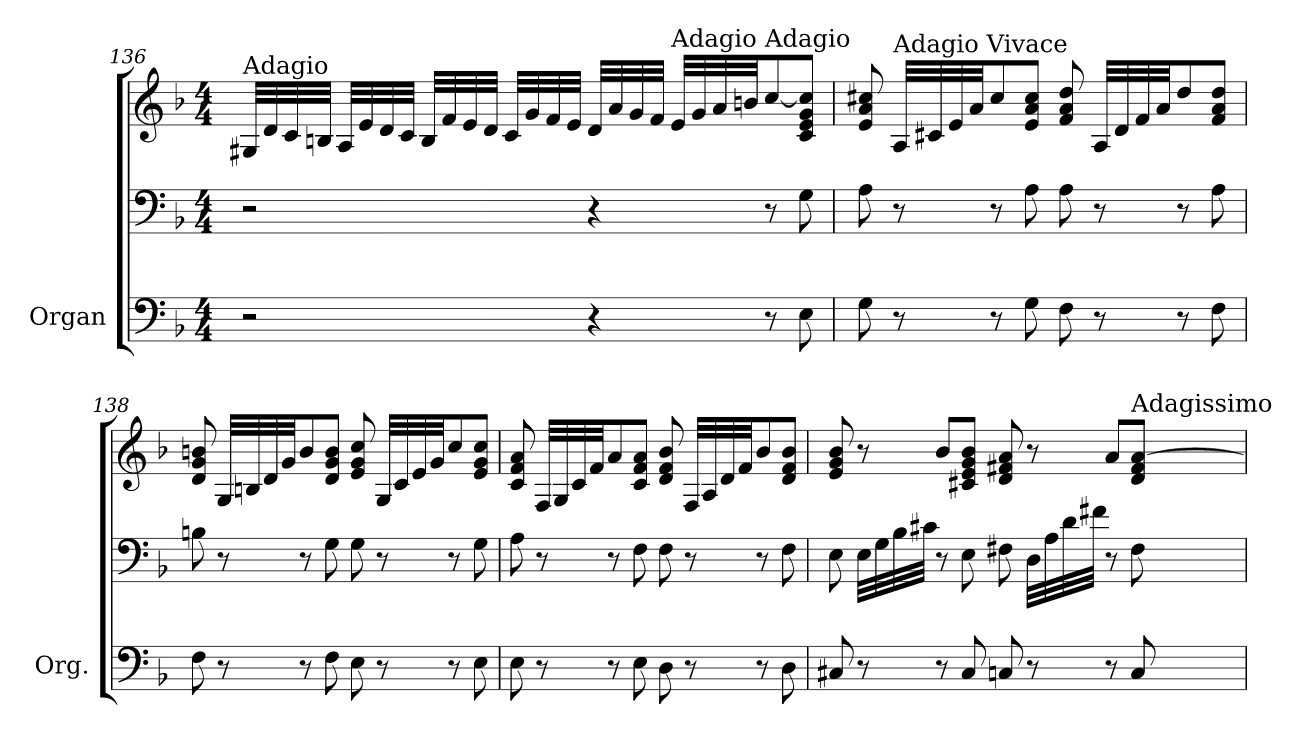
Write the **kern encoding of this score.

**kern	**kern	**kern
*part1	*part1	*part1
*staff3	*staff2	*staff1
*I"Organ	*	*
*I'Org.	*	*
!!LO:PB:g=z
*clefF4	*clefF4	*clefG2
*k[b-]	*k[b-]	*k[b-]
*F:	*F:	*F:
*M4/4	*M4/4	*M4/4
=136	=136	=136
!	!	!LO:TX:a:t=Adagio
2r	2r	32G#X/LLL
.	.	32d/
.	.	32c/
.	.	32Bn/JJJ
.	.	32A/LLL
.	.	32e/
.	.	32d/
.	.	32c/JJJ
.	.	32B/LLL
.	.	32f/
.	.	32e/
.	.	32d/JJJ
.	.	32c/LLL
.	.	32g/
.	.	32f/
.	.	32e/JJJ
4r	4r	32d/LLL
.	.	32a/
.	.	32g/
.	.	32f/JJJ
!	!	!LO:TX:a:t=Adagio
.	.	32e/LLL
.	.	32g/
.	.	32a/
.	.	32bn/JJ
!	!	!LO:TX:a:t=Adagio
8r	8r	[8cc/
8E\	8G\	8c/ 8e/ 8g/ 8cc/]J
!!LO:LB:g=z
=137	=137	=137
8G\	8A\	8e/ 8a/ 8cc#X/
!	!	!LO:TX:a:t=Adagio Vivace
8r	8r	32A/LLL
.	.	32c#X/
.	.	32e/
.	.	32a/JJ
8r	8r	8cc#/
8G\	8A\	8e/ 8a/ 8cc#/J
8F\	8A\	8f/ 8a/ 8dd/
8r	8r	32A/LLL
.	.	32d/
.	.	32f/
.	.	32a/JJ
8r	8r	8dd/
8F\	8A\	8f/ 8a/ 8dd/J
!!LO:PB:g=z
=138	=138	=138
8F\	8Bn\	8d/ 8g/ 8bn/
8r	8r	32G/LLL
.	.	32Bn/
.	.	32d/
.	.	32g/JJ
8r	8r	8b/
8F\	8G\	8d/ 8g/ 8b/J
8E\	8G\	8e/ 8g/ 8cc/
8r	8r	32G/LLL
.	.	32c/
.	.	32e/
.	.	32g/JJ
8r	8r	8cc/
8E\	8G\	8e/ 8g/ 8cc/J
!!LO:PB:g=z
=139	=139	=139
8E\	8A\	8c/ 8f/ 8a/
8r	8r	32F/LLL
.	.	32G/
.	.	32c/
.	.	32f/JJ
8r	8r	8a/
8E\	8F\	8c/ 8f/ 8a/J
8D\	8F\	8d/ 8f/ 8b-/
8r	8r	32F/LLL
.	.	32A/
.	.	32d/
.	.	32f/JJ
8r	8r	8b-/
8D\	8F\	8d/ 8f/ 8b-/J
!!LO:PB:g=z
=140	=140	=140
8C#X/	8E\	8e/ 8g/ 8b-/
8r	32E\LLL	8r
.	32G\	.
.	32B-\	.
.	32c#X\JJJ	.
8r	8r	8b-/L
8C#/	8E\	8c#X/ 8e/ 8g/ 8b-/J
8Cn/	8F#X\	8d/ 8f#X/ 8a/
8r	32D\LLL	8r
.	32A\	.
.	32d\	.
.	32f#X\JJJ	.
8r	8r	8a/L
!	!	!LO:TX:a:t=Adagissimo
8C/	8F#\	8d/ 8f#/ [8a/J
=	=	=
*-	*-	*-
